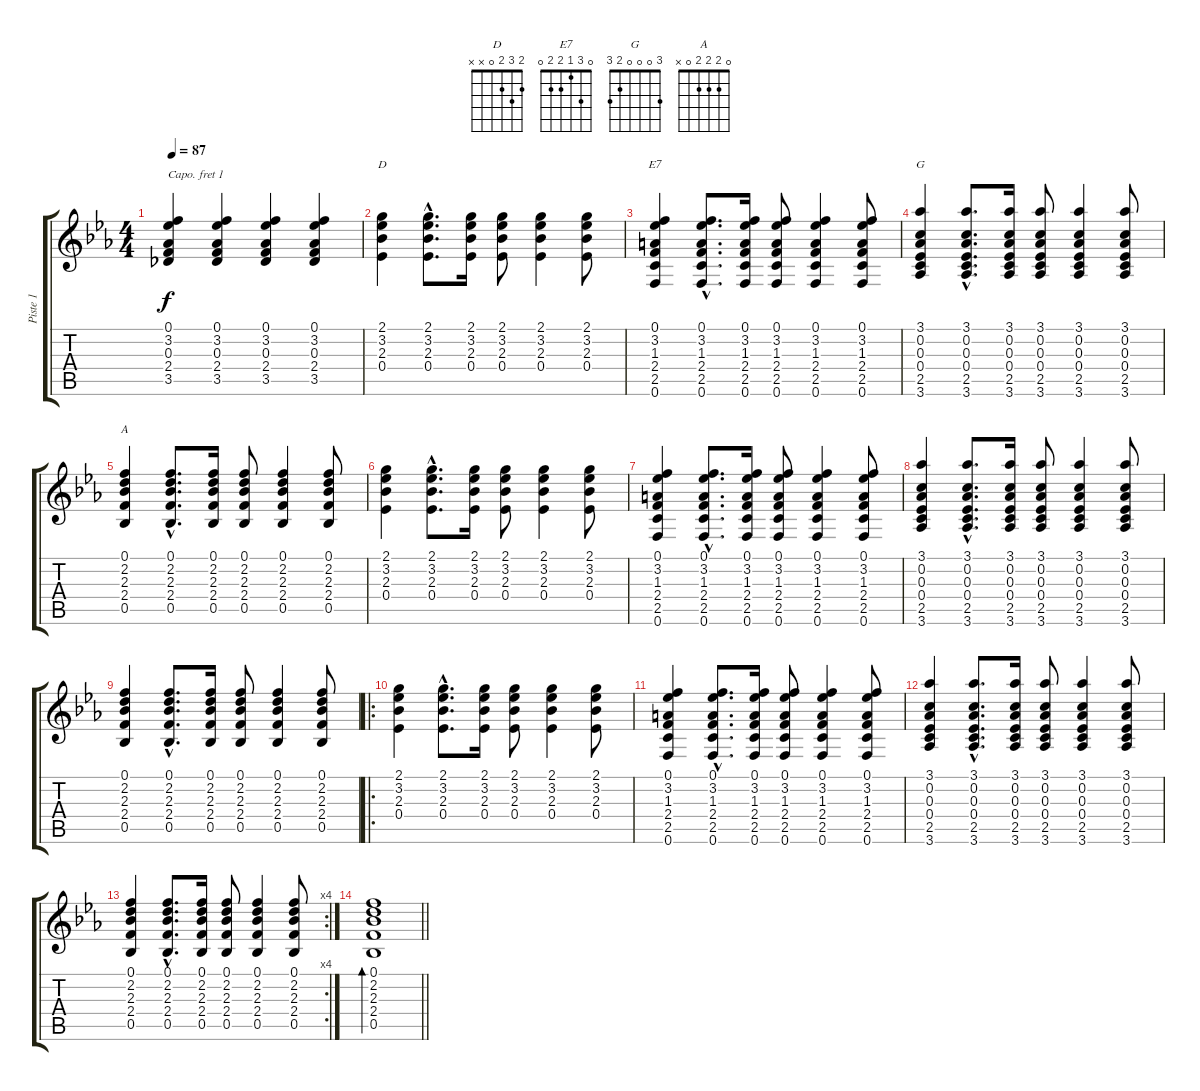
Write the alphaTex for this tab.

\track ("Piste 1" "Piste 1") {instrument acousticguitarnylon}
\staff {score tabs}
\capo 1
\tuning (E4 B3 G3 D3 A2 E2) {hide}
\chord ("D" 2 3 2 0 x x)
\chord ("E7" 0 3 1 2 2 0)
\chord ("G" 3 0 0 0 2 3)
\chord ("A" 0 2 2 2 0 x)
\ts (4 4)
\tempo 87
\clef g2
\ks eb
(0.1 3.2 0.3 2.4 3.5).4{dy f} (0.1 3.2 0.3 2.4 3.5).4 (0.1 3.2 0.3 2.4 3.5).4 (0.1 3.2 0.3 2.4 3.5).4 |
(2.1 3.2 2.3 0.4).4{ch "D"} (2.1{hac} 3.2{hac} 2.3{hac} 0.4{hac}).8{d} (2.1 3.2 2.3 0.4).16 (2.1 3.2 2.3 0.4).8 (2.1 3.2 2.3 0.4).4 (2.1 3.2 2.3 0.4).8 |
(0.1 3.2 1.3 2.4 2.5 0.6).4{ch "E7"} (0.1{hac} 3.2{hac} 1.3{hac} 2.4{hac} 2.5{hac} 0.6{hac}).8{d} (0.1 3.2 1.3 2.4 2.5 0.6).16 (0.1 3.2 1.3 2.4 2.5 0.6).8 (0.1 3.2 1.3 2.4 2.5 0.6).4 (0.1 3.2 1.3 2.4 2.5 0.6).8 |
(3.1 0.2 0.3 0.4 2.5 3.6).4{ch "G"} (3.1{hac} 0.2{hac} 0.3{hac} 0.4{hac} 2.5{hac} 3.6{hac}).8{d} (3.1 0.2 0.3 0.4 2.5 3.6).16 (3.1 0.2 0.3 0.4 2.5 3.6).8 (3.1 0.2 0.3 0.4 2.5 3.6).4 (3.1 0.2 0.3 0.4 2.5 3.6).8 |
(0.1 2.2 2.3 2.4 0.5).4{ch "A"} (0.1{hac} 2.2{hac} 2.3{hac} 2.4{hac} 0.5{hac}).8{d} (0.1 2.2 2.3 2.4 0.5).16 (0.1 2.2 2.3 2.4 0.5).8 (0.1 2.2 2.3 2.4 0.5).4 (0.1 2.2 2.3 2.4 0.5).8 |
(2.1 3.2 2.3 0.4).4 (2.1{hac} 3.2{hac} 2.3{hac} 0.4{hac}).8{d} (2.1 3.2 2.3 0.4).16 (2.1 3.2 2.3 0.4).8 (2.1 3.2 2.3 0.4).4 (2.1 3.2 2.3 0.4).8 |
(0.1 3.2 1.3 2.4 2.5 0.6).4 (0.1{hac} 3.2{hac} 1.3{hac} 2.4{hac} 2.5{hac} 0.6{hac}).8{d} (0.1 3.2 1.3 2.4 2.5 0.6).16 (0.1 3.2 1.3 2.4 2.5 0.6).8 (0.1 3.2 1.3 2.4 2.5 0.6).4 (0.1 3.2 1.3 2.4 2.5 0.6).8 |
(3.1 0.2 0.3 0.4 2.5 3.6).4 (3.1{hac} 0.2{hac} 0.3{hac} 0.4{hac} 2.5{hac} 3.6{hac}).8{d} (3.1 0.2 0.3 0.4 2.5 3.6).16 (3.1 0.2 0.3 0.4 2.5 3.6).8 (3.1 0.2 0.3 0.4 2.5 3.6).4 (3.1 0.2 0.3 0.4 2.5 3.6).8 |
(0.1 2.2 2.3 2.4 0.5).4 (0.1{hac} 2.2{hac} 2.3{hac} 2.4{hac} 0.5{hac}).8{d} (0.1 2.2 2.3 2.4 0.5).16 (0.1 2.2 2.3 2.4 0.5).8 (0.1 2.2 2.3 2.4 0.5).4 (0.1 2.2 2.3 2.4 0.5).8 |
\ro
(2.1 3.2 2.3 0.4).4 (2.1{hac} 3.2{hac} 2.3{hac} 0.4{hac}).8{d} (2.1 3.2 2.3 0.4).16 (2.1 3.2 2.3 0.4).8 (2.1 3.2 2.3 0.4).4 (2.1 3.2 2.3 0.4).8 |
(0.1 3.2 1.3 2.4 2.5 0.6).4 (0.1{hac} 3.2{hac} 1.3{hac} 2.4{hac} 2.5{hac} 0.6{hac}).8{d} (0.1 3.2 1.3 2.4 2.5 0.6).16 (0.1 3.2 1.3 2.4 2.5 0.6).8 (0.1 3.2 1.3 2.4 2.5 0.6).4 (0.1 3.2 1.3 2.4 2.5 0.6).8 |
(3.1 0.2 0.3 0.4 2.5 3.6).4 (3.1{hac} 0.2{hac} 0.3{hac} 0.4{hac} 2.5{hac} 3.6{hac}).8{d} (3.1 0.2 0.3 0.4 2.5 3.6).16 (3.1 0.2 0.3 0.4 2.5 3.6).8 (3.1 0.2 0.3 0.4 2.5 3.6).4 (3.1 0.2 0.3 0.4 2.5 3.6).8 |
\rc 4
(0.1 2.2 2.3 2.4 0.5).4 (0.1{hac} 2.2{hac} 2.3{hac} 2.4{hac} 0.5{hac}).8{d} (0.1 2.2 2.3 2.4 0.5).16 (0.1 2.2 2.3 2.4 0.5).8 (0.1 2.2 2.3 2.4 0.5).4 (0.1 2.2 2.3 2.4 0.5).8 |
\barLineRight lightlight
(0.1 2.2 2.3 2.4 0.5).1{bd 240}
